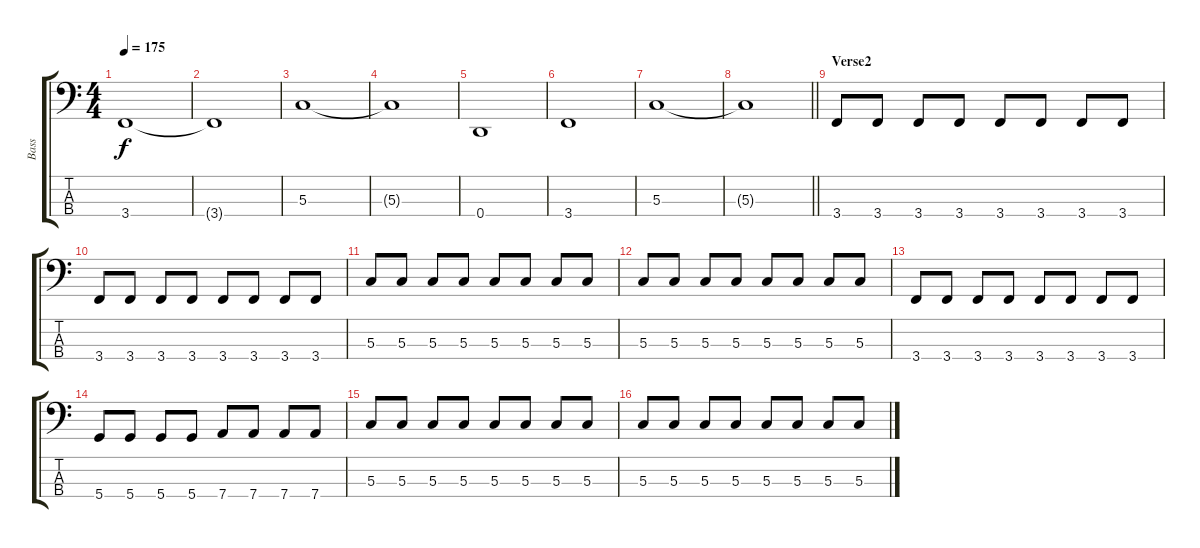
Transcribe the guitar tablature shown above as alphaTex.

\track ("Bass" "Bass") {instrument electricbasspick}
\staff {score tabs}
\tuning (F2 C2 G1 D1) {hide}
\ts (4 4)
\tempo 175
\clef f4
\ks c
3.4.1{dy f} |
3.4{t}.1 |
5.3.1 |
5.3{t}.1 |
0.4.1 |
3.4.1 |
5.3.1 |
\barLineRight lightlight
5.3{t}.1 |
\section ("" "Verse2")
3.4.8 3.4.8 3.4.8 3.4.8 3.4.8 3.4.8 3.4.8 3.4.8 |
3.4.8 3.4.8 3.4.8 3.4.8 3.4.8 3.4.8 3.4.8 3.4.8 |
5.3.8 5.3.8 5.3.8 5.3.8 5.3.8 5.3.8 5.3.8 5.3.8 |
5.3.8 5.3.8 5.3.8 5.3.8 5.3.8 5.3.8 5.3.8 5.3.8 |
3.4.8 3.4.8 3.4.8 3.4.8 3.4.8 3.4.8 3.4.8 3.4.8 |
5.4.8 5.4.8 5.4.8 5.4.8 7.4.8 7.4.8 7.4.8 7.4.8 |
5.3.8 5.3.8 5.3.8 5.3.8 5.3.8 5.3.8 5.3.8 5.3.8 |
5.3.8 5.3.8 5.3.8 5.3.8 5.3.8 5.3.8 5.3.8 5.3.8
